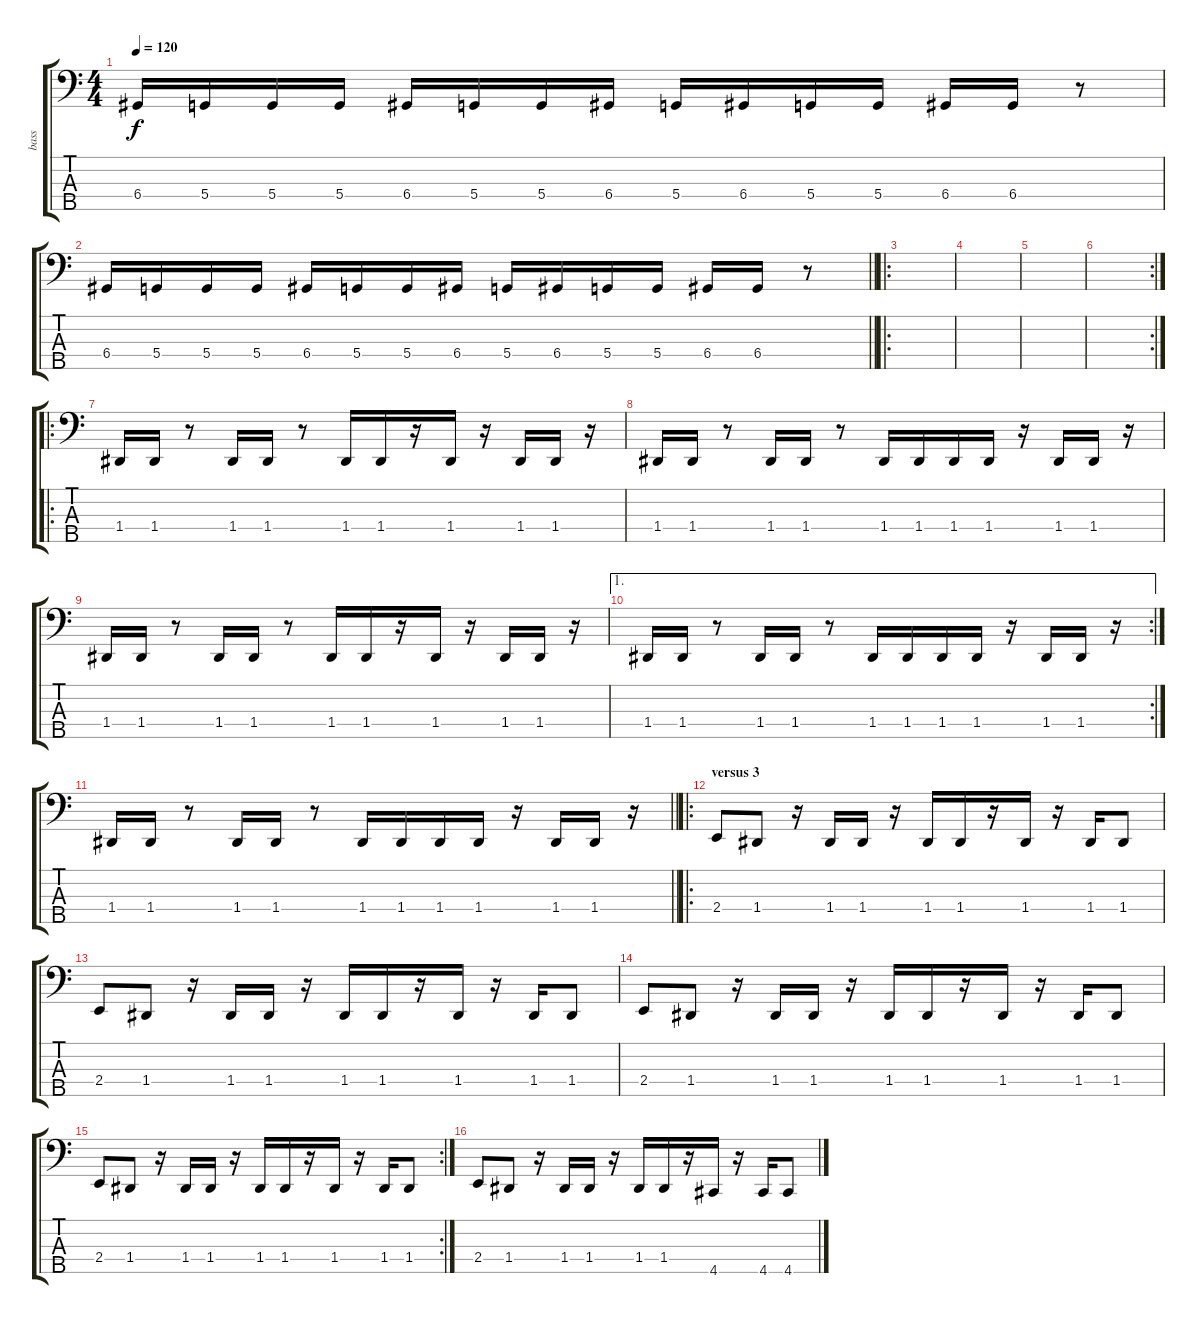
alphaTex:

\track ("bass" "bass") {instrument electricbasspick}
\staff {score tabs}
\tuning (G2 D2 A1 D1 A0) {hide}
\ts (4 4)
\tempo 120
\clef f4
\ks c
6.4.16{dy f} 5.4.16 5.4.16 5.4.16 6.4.16 5.4.16 5.4.16 6.4.16 5.4.16 6.4.16 5.4.16 5.4.16 6.4.16 6.4.16 r.8 |
\barLineRight lightlight
6.4.16 5.4.16 5.4.16 5.4.16 6.4.16 5.4.16 5.4.16 6.4.16 5.4.16 6.4.16 5.4.16 5.4.16 6.4.16 6.4.16 r.8 |
\ro
|
|
|
\rc 2
|
\ro
1.4.16 1.4.16 r.8 1.4.16 1.4.16 r.8 1.4.16 1.4.16 r.16 1.4.16 r.16 1.4.16 1.4.16 r.16 |
1.4.16 1.4.16 r.8 1.4.16 1.4.16 r.8 1.4.16 1.4.16 1.4.16 1.4.16 r.16 1.4.16 1.4.16 r.16 |
1.4.16 1.4.16 r.8 1.4.16 1.4.16 r.8 1.4.16 1.4.16 r.16 1.4.16 r.16 1.4.16 1.4.16 r.16 |
\ae 1
\rc 2
1.4.16 1.4.16 r.8 1.4.16 1.4.16 r.8 1.4.16 1.4.16 1.4.16 1.4.16 r.16 1.4.16 1.4.16 r.16 |
\barLineRight lightlight
1.4.16 1.4.16 r.8 1.4.16 1.4.16 r.8 1.4.16 1.4.16 1.4.16 1.4.16 r.16 1.4.16 1.4.16 r.16 |
\ro
\section ("" "versus 3")
2.4.8 1.4.8 r.16 1.4.16 1.4.16 r.16 1.4.16 1.4.16 r.16 1.4.16 r.16 1.4.16 1.4.8 |
2.4.8 1.4.8 r.16 1.4.16 1.4.16 r.16 1.4.16 1.4.16 r.16 1.4.16 r.16 1.4.16 1.4.8 |
2.4.8 1.4.8 r.16 1.4.16 1.4.16 r.16 1.4.16 1.4.16 r.16 1.4.16 r.16 1.4.16 1.4.8 |
\rc 2
2.4.8 1.4.8 r.16 1.4.16 1.4.16 r.16 1.4.16 1.4.16 r.16 1.4.16 r.16 1.4.16 1.4.8 |
2.4.8 1.4.8 r.16 1.4.16 1.4.16 r.16 1.4.16 1.4.16 r.16 4.5.16 r.16 4.5.16 4.5.8
